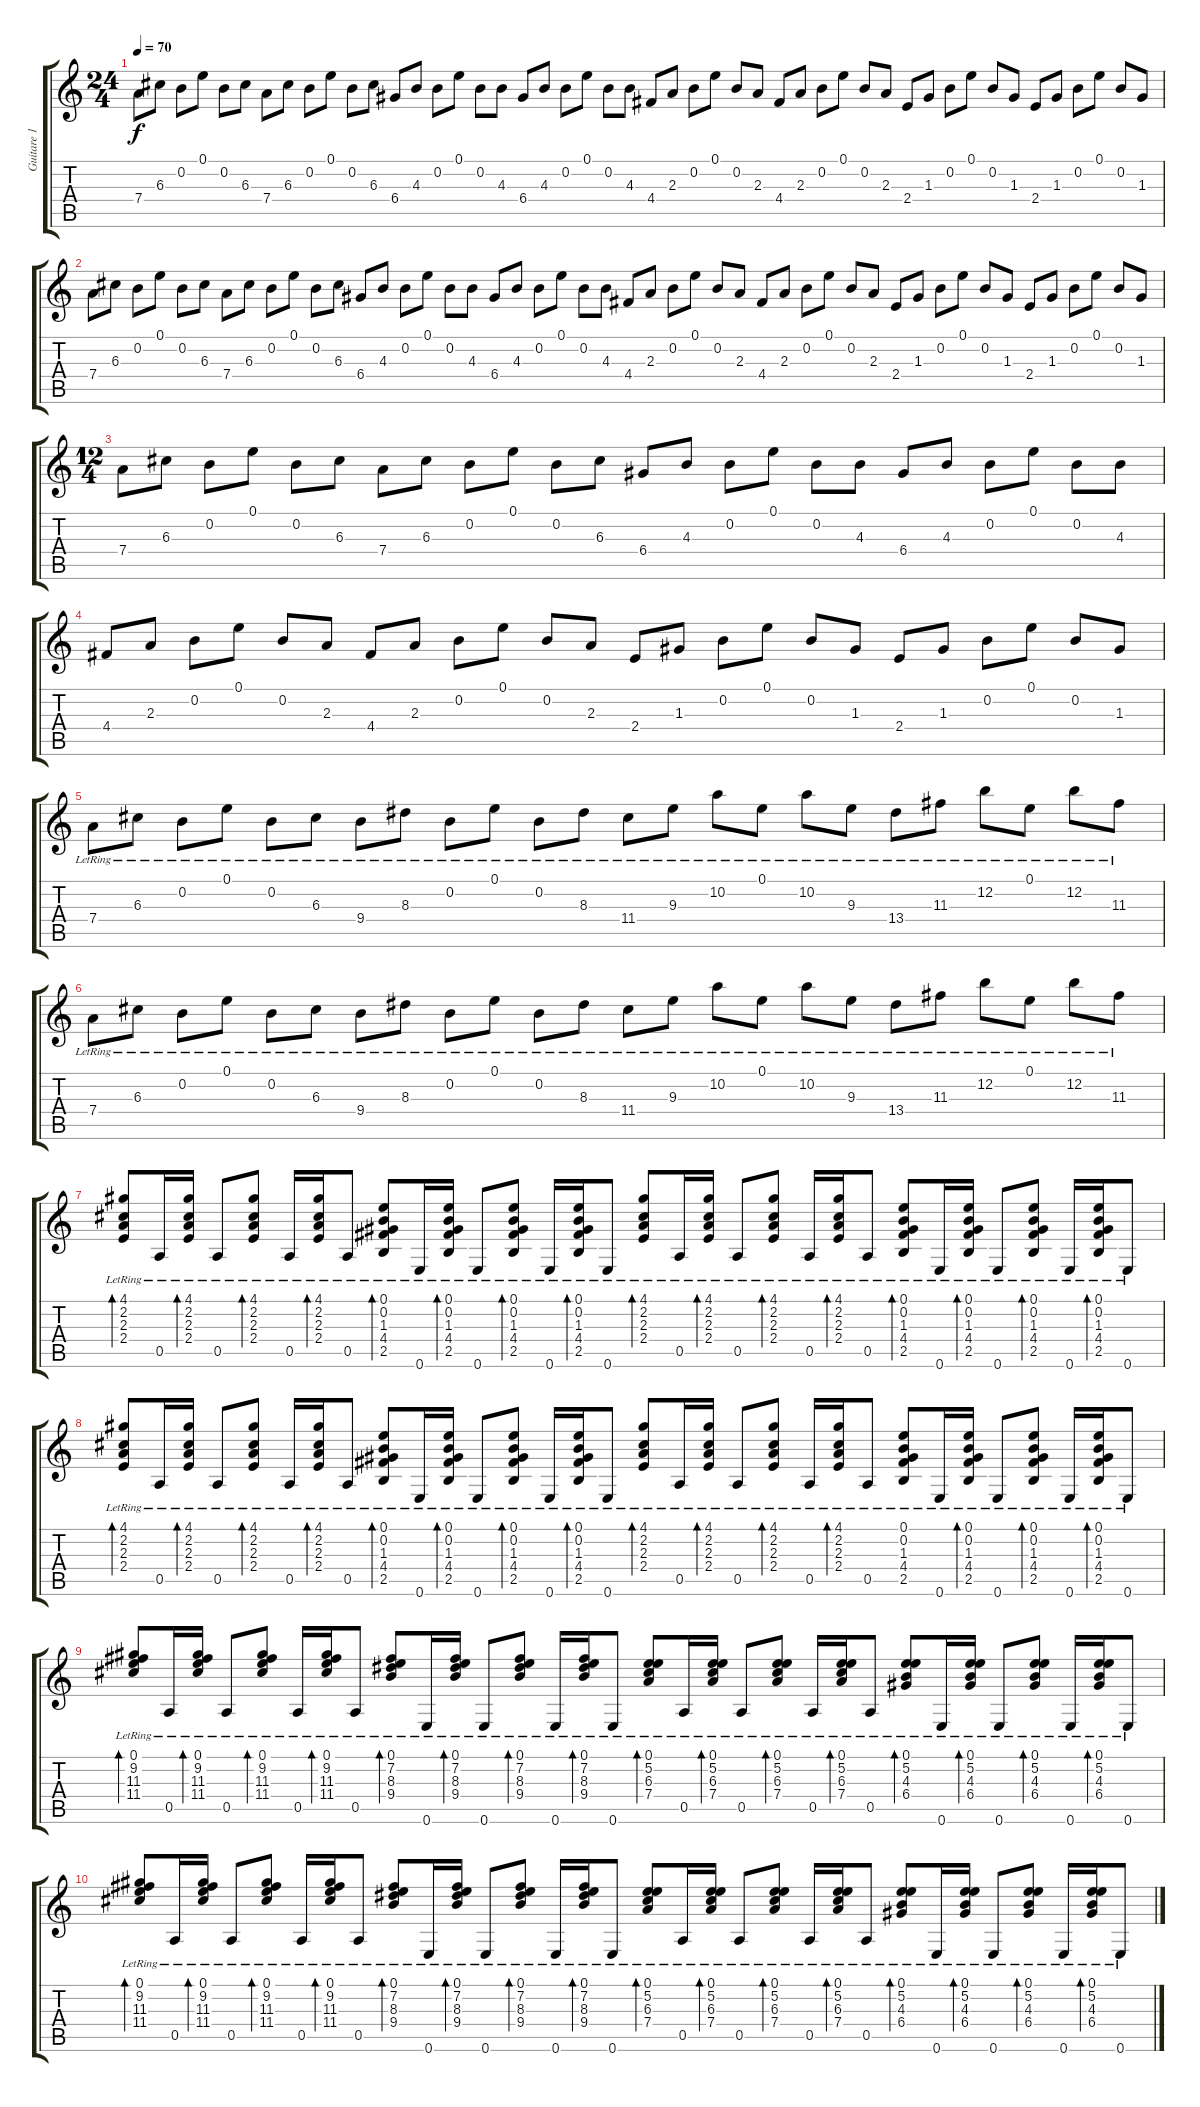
\track ("Guitare 1" "Guitare 1") {instrument electricguitarclean}
\staff {score tabs}
\tuning (E4 B3 G3 D3 A2 E2) {hide}
\ts (24 4)
\tempo 70
\clef g2
\ks c
7.4.8{dy f instrument electricguitarclean} 6.3.8 0.2.8 0.1.8 0.2.8 6.3.8 7.4.8 6.3.8 0.2.8 0.1.8 0.2.8 6.3.8 6.4.8 4.3.8 0.2.8 0.1.8 0.2.8 4.3.8 6.4.8 4.3.8 0.2.8 0.1.8 0.2.8 4.3.8 4.4.8 2.3.8 0.2.8 0.1.8 0.2.8 2.3.8 4.4.8 2.3.8 0.2.8 0.1.8 0.2.8 2.3.8 2.4.8 1.3.8 0.2.8 0.1.8 0.2.8 1.3.8 2.4.8 1.3.8 0.2.8 0.1.8 0.2.8 1.3.8 |
7.4.8 6.3.8 0.2.8 0.1.8 0.2.8 6.3.8 7.4.8 6.3.8 0.2.8 0.1.8 0.2.8 6.3.8 6.4.8 4.3.8 0.2.8 0.1.8 0.2.8 4.3.8 6.4.8 4.3.8 0.2.8 0.1.8 0.2.8 4.3.8 4.4.8 2.3.8 0.2.8 0.1.8 0.2.8 2.3.8 4.4.8 2.3.8 0.2.8 0.1.8 0.2.8 2.3.8 2.4.8 1.3.8 0.2.8 0.1.8 0.2.8 1.3.8 2.4.8 1.3.8 0.2.8 0.1.8 0.2.8 1.3.8 |
\ts (12 4)
7.4.8 6.3.8 0.2.8 0.1.8 0.2.8 6.3.8 7.4.8 6.3.8 0.2.8 0.1.8 0.2.8 6.3.8 6.4.8 4.3.8 0.2.8 0.1.8 0.2.8 4.3.8 6.4.8 4.3.8 0.2.8 0.1.8 0.2.8 4.3.8 |
4.4.8 2.3.8 0.2.8 0.1.8 0.2.8 2.3.8 4.4.8 2.3.8 0.2.8 0.1.8 0.2.8 2.3.8 2.4.8 1.3.8 0.2.8 0.1.8 0.2.8 1.3.8 2.4.8 1.3.8 0.2.8 0.1.8 0.2.8 1.3.8 |
7.4{lr}.8 6.3{lr}.8 0.2{lr}.8 0.1{lr}.8 0.2{lr}.8 6.3{lr}.8 9.4{lr}.8 8.3{lr}.8 0.2{lr}.8 0.1{lr}.8 0.2{lr}.8 8.3{lr}.8 11.4{lr}.8 9.3{lr}.8 10.2{lr}.8 0.1{lr}.8 10.2{lr}.8 9.3{lr}.8 13.4{lr}.8 11.3{lr}.8 12.2{lr}.8 0.1{lr}.8 12.2{lr}.8 11.3{lr}.8 |
7.4{lr}.8 6.3{lr}.8 0.2{lr}.8 0.1{lr}.8 0.2{lr}.8 6.3{lr}.8 9.4{lr}.8 8.3{lr}.8 0.2{lr}.8 0.1{lr}.8 0.2{lr}.8 8.3{lr}.8 11.4{lr}.8 9.3{lr}.8 10.2{lr}.8 0.1{lr}.8 10.2{lr}.8 9.3{lr}.8 13.4{lr}.8 11.3{lr}.8 12.2{lr}.8 0.1{lr}.8 12.2{lr}.8 11.3{lr}.8 |
(4.1{lr} 2.2{lr} 2.3{lr} 2.4{lr}).8{bd 30} 0.5{lr}.16 (4.1{lr} 2.2{lr} 2.3{lr} 2.4{lr}).16{bd 30} 0.5{lr}.8 (4.1{lr} 2.2{lr} 2.3{lr} 2.4{lr}).8{bd 30} 0.5{lr}.16 (4.1{lr} 2.2{lr} 2.3{lr} 2.4{lr}).16{bd 30} 0.5{lr}.8 (0.1{lr} 0.2{lr} 1.3{lr} 4.4{lr} 2.5{lr}).8{bd 30} 0.6{lr}.16 (0.1{lr} 0.2{lr} 1.3{lr} 4.4{lr} 2.5{lr}).16{bd 30} 0.6{lr}.8 (0.1{lr} 0.2{lr} 1.3{lr} 4.4{lr} 2.5{lr}).8{bd 30} 0.6{lr}.16 (0.1{lr} 0.2{lr} 1.3{lr} 4.4{lr} 2.5{lr}).16{bd 30} 0.6{lr}.8 (4.1{lr} 2.2{lr} 2.3{lr} 2.4{lr}).8{bd 30} 0.5{lr}.16 (4.1{lr} 2.2{lr} 2.3{lr} 2.4{lr}).16{bd 30} 0.5{lr}.8 (4.1{lr} 2.2{lr} 2.3{lr} 2.4{lr}).8{bd 30} 0.5{lr}.16 (4.1{lr} 2.2{lr} 2.3{lr} 2.4{lr}).16{bd 30} 0.5{lr}.8 (0.1{lr} 0.2{lr} 1.3{lr} 4.4{lr} 2.5{lr}).8{bd 30} 0.6{lr}.16 (0.1{lr} 0.2{lr} 1.3{lr} 4.4{lr} 2.5{lr}).16{bd 30} 0.6{lr}.8 (0.1{lr} 0.2{lr} 1.3{lr} 4.4{lr} 2.5{lr}).8{bd 30} 0.6{lr}.16 (0.1{lr} 0.2{lr} 1.3{lr} 4.4{lr} 2.5{lr}).16{bd 30} 0.6{lr}.8 |
(4.1{lr} 2.2{lr} 2.3{lr} 2.4{lr}).8{bd 30} 0.5{lr}.16 (4.1{lr} 2.2{lr} 2.3{lr} 2.4{lr}).16{bd 30} 0.5{lr}.8 (4.1{lr} 2.2{lr} 2.3{lr} 2.4{lr}).8{bd 30} 0.5{lr}.16 (4.1{lr} 2.2{lr} 2.3{lr} 2.4{lr}).16{bd 30} 0.5{lr}.8 (0.1{lr} 0.2{lr} 1.3{lr} 4.4{lr} 2.5{lr}).8{bd 30} 0.6{lr}.16 (0.1{lr} 0.2{lr} 1.3{lr} 4.4{lr} 2.5{lr}).16{bd 30} 0.6{lr}.8 (0.1{lr} 0.2{lr} 1.3{lr} 4.4{lr} 2.5{lr}).8{bd 30} 0.6{lr}.16 (0.1{lr} 0.2{lr} 1.3{lr} 4.4{lr} 2.5{lr}).16{bd 30} 0.6{lr}.8 (4.1{lr} 2.2{lr} 2.3{lr} 2.4{lr}).8{bd 30} 0.5{lr}.16 (4.1{lr} 2.2{lr} 2.3{lr} 2.4{lr}).16{bd 30} 0.5{lr}.8 (4.1{lr} 2.2{lr} 2.3{lr} 2.4{lr}).8{bd 30} 0.5{lr}.16 (4.1{lr} 2.2{lr} 2.3{lr} 2.4{lr}).16{bd 30} 0.5{lr}.8 (0.1{lr} 0.2{lr} 1.3{lr} 4.4{lr} 2.5{lr}).8 0.6{lr}.16 (0.1{lr} 0.2{lr} 1.3{lr} 4.4{lr} 2.5{lr}).16{bd 30} 0.6{lr}.8 (0.1{lr} 0.2{lr} 1.3{lr} 4.4{lr} 2.5{lr}).8{bd 30} 0.6{lr}.16 (0.1{lr} 0.2{lr} 1.3{lr} 4.4{lr} 2.5{lr}).16{bd 30} 0.6{lr}.8 |
(0.1{lr} 9.2{lr} 11.3{lr} 11.4{lr}).8{bd 30} 0.5{lr}.16 (0.1{lr} 9.2{lr} 11.3{lr} 11.4{lr}).16{bd 30} 0.5{lr}.8 (0.1{lr} 9.2{lr} 11.3{lr} 11.4{lr}).8{bd 30} 0.5{lr}.16 (0.1{lr} 9.2{lr} 11.3{lr} 11.4{lr}).16{bd 30} 0.5{lr}.8 (0.1{lr} 7.2{lr} 8.3{lr} 9.4{lr}).8{bd 30} 0.6{lr}.16 (0.1{lr} 7.2{lr} 8.3{lr} 9.4{lr}).16{bd 30} 0.6{lr}.8 (0.1{lr} 7.2{lr} 8.3{lr} 9.4{lr}).8{bd 30} 0.6{lr}.16 (0.1{lr} 7.2{lr} 8.3{lr} 9.4{lr}).16{bd 30} 0.6{lr}.8 (0.1{lr} 5.2{lr} 6.3{lr} 7.4{lr}).8{bd 30} 0.5{lr}.16 (0.1{lr} 5.2{lr} 6.3{lr} 7.4{lr}).16{bd 30} 0.5{lr}.8 (0.1{lr} 5.2{lr} 6.3{lr} 7.4{lr}).8{bd 30} 0.5{lr}.16 (0.1{lr} 5.2{lr} 6.3{lr} 7.4{lr}).16{bd 30} 0.5{lr}.8 (0.1{lr} 5.2{lr} 4.3{lr} 6.4{lr}).8{bd 30} 0.6{lr}.16 (0.1{lr} 5.2{lr} 4.3{lr} 6.4{lr}).16{bd 30} 0.6{lr}.8 (0.1{lr} 5.2{lr} 4.3{lr} 6.4{lr}).8{bd 30} 0.6{lr}.16 (0.1{lr} 5.2{lr} 4.3{lr} 6.4{lr}).16{bd 30} 0.6{lr}.8 |
(0.1{lr} 9.2{lr} 11.3{lr} 11.4{lr}).8{bd 30} 0.5{lr}.16 (0.1{lr} 9.2{lr} 11.3{lr} 11.4{lr}).16{bd 30} 0.5{lr}.8 (0.1{lr} 9.2{lr} 11.3{lr} 11.4{lr}).8{bd 30} 0.5{lr}.16 (0.1{lr} 9.2{lr} 11.3{lr} 11.4{lr}).16{bd 30} 0.5{lr}.8 (0.1{lr} 7.2{lr} 8.3{lr} 9.4{lr}).8{bd 30} 0.6{lr}.16 (0.1{lr} 7.2{lr} 8.3{lr} 9.4{lr}).16{bd 30} 0.6{lr}.8 (0.1{lr} 7.2{lr} 8.3{lr} 9.4{lr}).8{bd 30} 0.6{lr}.16 (0.1{lr} 7.2{lr} 8.3{lr} 9.4{lr}).16{bd 30} 0.6{lr}.8 (0.1{lr} 5.2{lr} 6.3{lr} 7.4{lr}).8{bd 30} 0.5{lr}.16 (0.1{lr} 5.2{lr} 6.3{lr} 7.4{lr}).16{bd 30} 0.5{lr}.8 (0.1{lr} 5.2{lr} 6.3{lr} 7.4{lr}).8{bd 30} 0.5{lr}.16 (0.1{lr} 5.2{lr} 6.3{lr} 7.4{lr}).16{bd 30} 0.5{lr}.8 (0.1{lr} 5.2{lr} 4.3{lr} 6.4{lr}).8{bd 30} 0.6{lr}.16 (0.1{lr} 5.2{lr} 4.3{lr} 6.4{lr}).16{bd 30} 0.6{lr}.8 (0.1{lr} 5.2{lr} 4.3{lr} 6.4{lr}).8{bd 30} 0.6{lr}.16 (0.1{lr} 5.2{lr} 4.3{lr} 6.4{lr}).16{bd 30} 0.6{lr}.8
